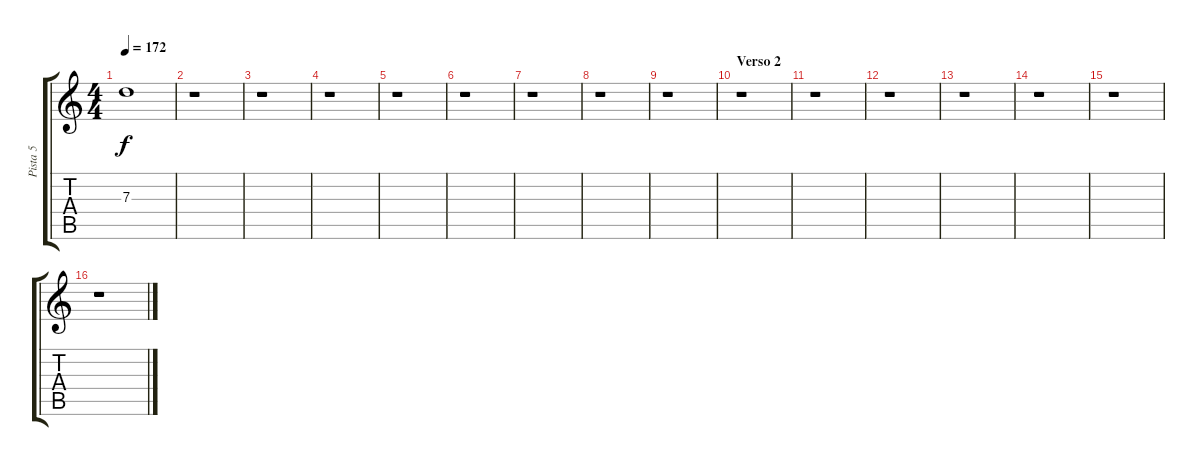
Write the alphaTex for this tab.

\track ("Pista 5" "Pista 5") {instrument distortionguitar}
\staff {score tabs}
\tuning (E4 B3 G3 D3 A2 E2) {hide}
\ts (4 4)
\tempo 172
\clef g2
\ks c
7.3{t}.1{dy f} |
r.1 |
r.1 |
r.1 |
r.1 |
r.1 |
r.1 |
r.1 |
r.1 |
\section ("" "Verso 2")
r.1 |
r.1 |
r.1 |
r.1 |
r.1 |
r.1 |
r.1
